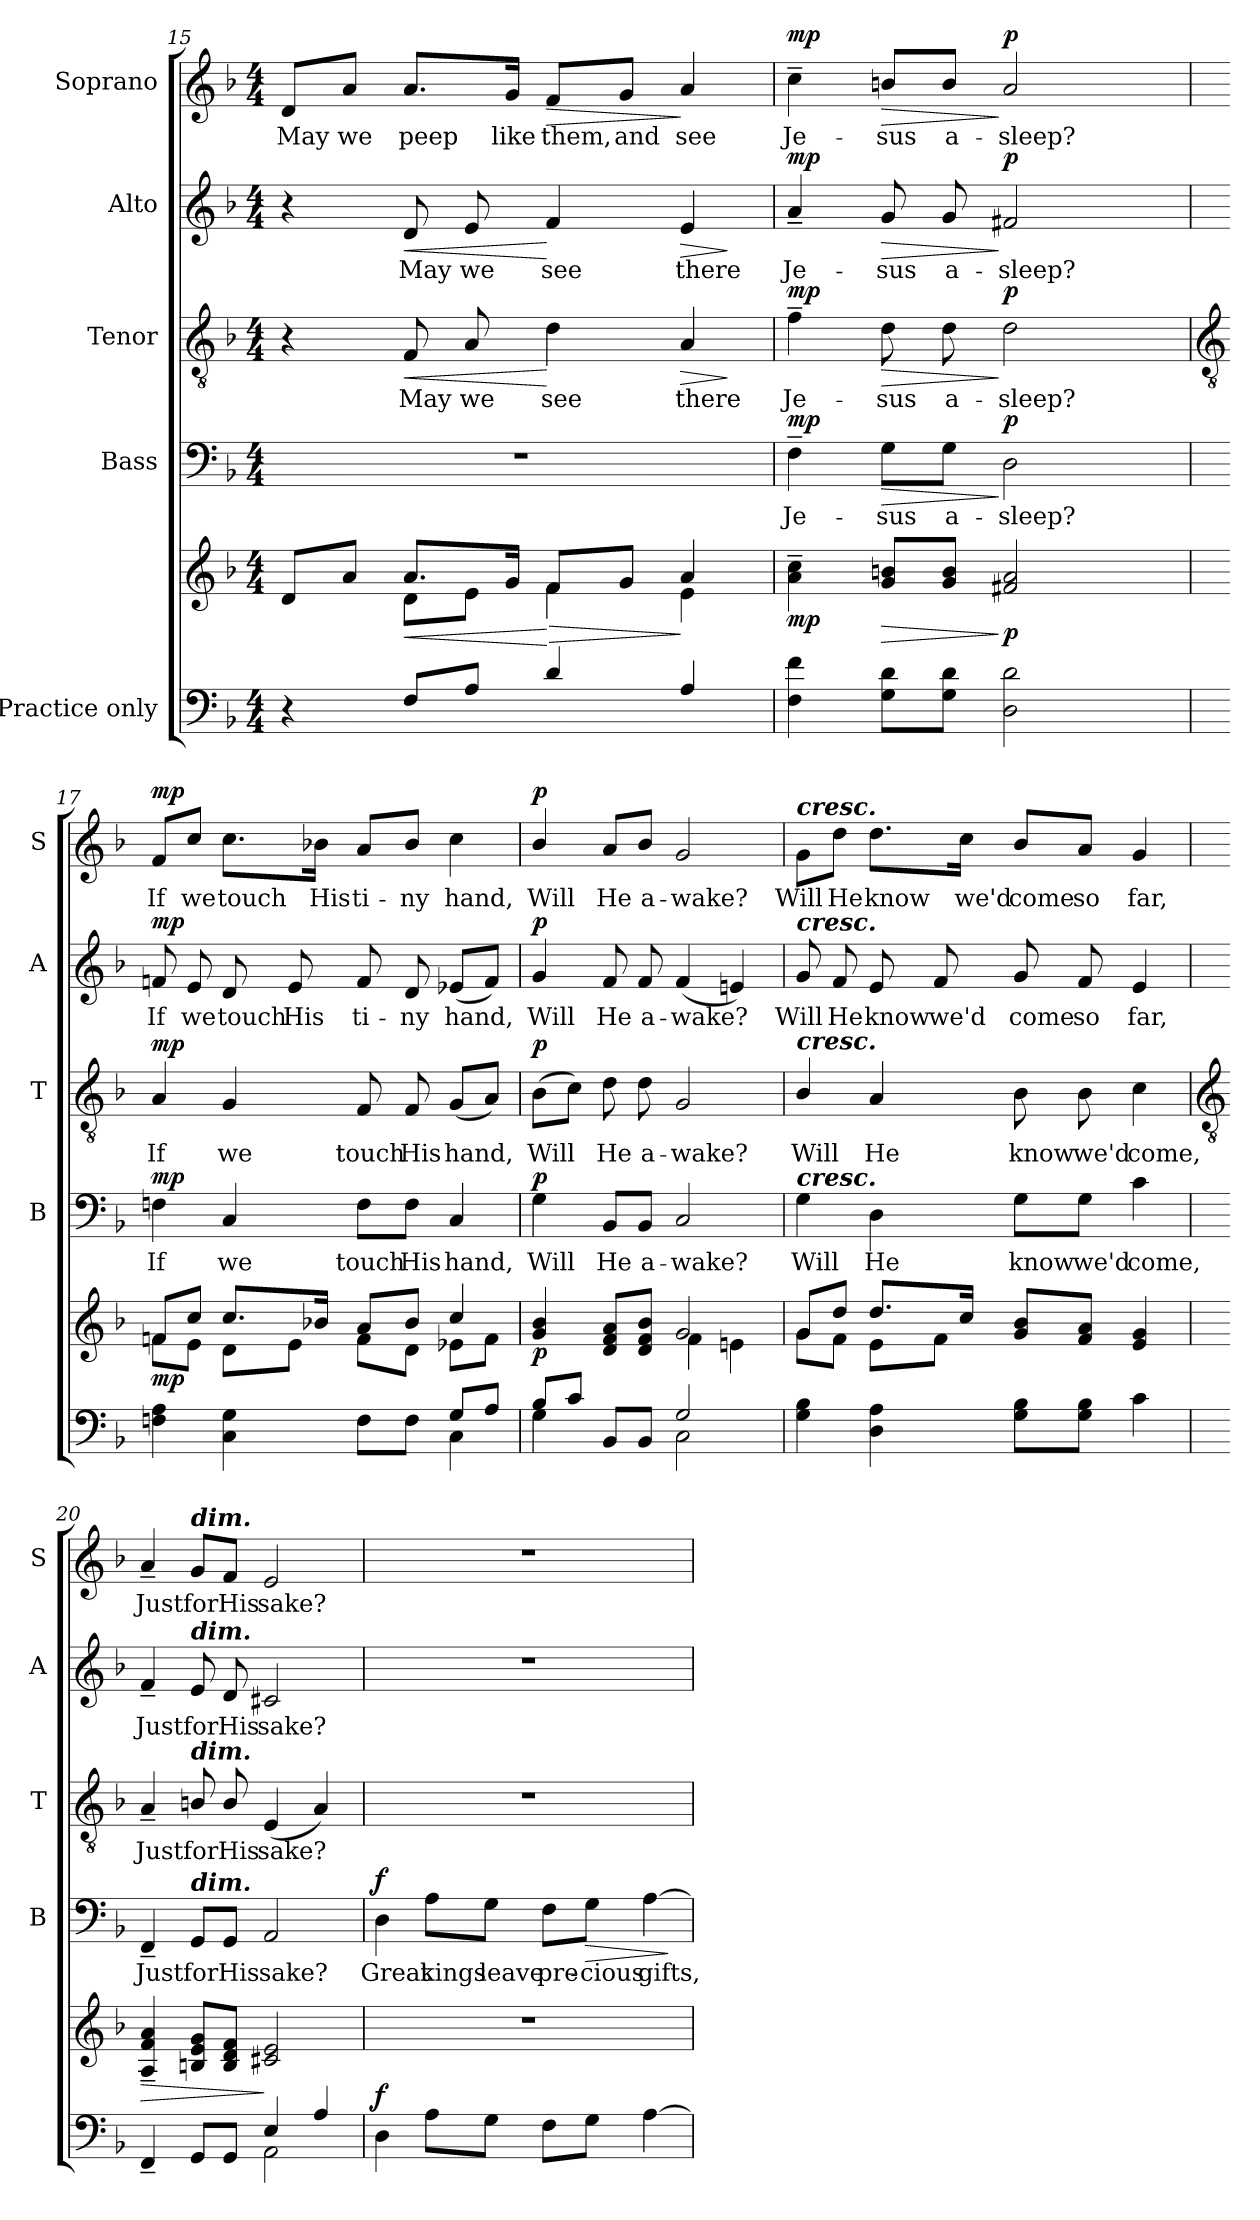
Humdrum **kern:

**kern	**kern	**dynam	**kern	**text	**dynam	**kern	**text	**dynam	**kern	**text	**dynam	**kern	**text	**dynam
*part5	*part5	*part5	*part4	*part4	*part4	*part3	*part3	*part3	*part2	*part2	*part2	*part1	*part1	*part1
*staff6	*staff5	*staff5/6	*staff4	*staff4	*staff4	*staff3	*staff3	*staff3	*staff2	*staff2	*staff2	*staff1	*staff1	*staff1
*I"Practice only	*	*	*I"Bass	*	*	*I"Tenor	*	*	*I"Alto	*	*	*I"Soprano	*	*
*	*	*	*I'B	*	*	*I'T	*	*	*I'A	*	*	*I'S	*	*
*clefF4	*clefG2	*	*clefF4	*	*	*clefGv2	*	*	*clefG2	*	*	*clefG2	*	*
*k[b-]	*k[b-]	*	*k[b-]	*	*	*k[b-]	*	*	*k[b-]	*	*	*k[b-]	*	*
*F:	*F:	*	*F:	*	*	*F:	*	*	*F:	*	*	*F:	*	*
*M4/4	*M4/4	*	*M4/4	*	*	*M4/4	*	*	*M4/4	*	*	*M4/4	*	*
=15	=15	=15	=15	=15	=15	=15	=15	=15	=15	=15	=15	=15	=15	=15
*^	*^	*	*	*	*	*	*	*	*	*	*	*	*	*
!	!	!	!	!	!	!	!	!	!	!	!	!	!	!	!LO:LY:b	!
4r	1ryy	8d/L	4ryy	.	1r	.	.	4r	.	.	4r	.	.	8d/L	May	.
!	!	!	!	!	!	!	!	!	!	!	!	!	!	!	!LO:LY:b	!
.	.	8a/J	.	.	.	.	.	.	.	.	.	.	.	8a/J	we	.
!	!	!	!	!LO:HP:b	!	!	!	!	!LO:LY:b	!LO:HP:b	!	!LO:LY:b	!LO:HP:b	!	!LO:LY:b	!
8F/L	.	8.a/L	8d\L	<	.	.	.	8F/	May	<	8d/	May	<	8.a/L	peep	.
!	!	!	!	!	!	!	!	!	!LO:LY:b	!	!	!LO:LY:b	!	!	!	!
8A/J	.	.	8e\J	.	.	.	.	8A/	we	.	8e/	we	.	.	.	.
!	!	!	!	!	!	!	!	!	!	!	!	!	!	!	!LO:LY:b	!
.	.	16g/J	.	.	.	.	.	.	.	.	.	.	.	16g/Jk	like	.
!	!	!	!	!LO:HP:n=1:b	!	!	!	!	!LO:LY:b	!	!	!LO:LY:b	!	!	!LO:LY:b	!LO:HP:b
4d/	.	8f/L	4f\	[ >	.	.	.	4d\	see	[	4f/	see	[	8f/L	them,	>
!	!	!	!	!	!	!	!	!	!	!	!	!	!	!	!LO:LY:b	!
.	.	8g/J	.	.	.	.	.	.	.	.	.	.	.	8g/J	and	.
!	!	!	!	!	!	!	!	!	!LO:LY:b	!LO:HP:b	!	!LO:LY:b	!LO:HP:b	!	!LO:LY:b	!
4A/	.	4a/	4e\	]	.	.	.	4A/	there	>	4e/	there	>	4a/	see	]
*v	*v	*	*	*	*	*	*	*	*	*	*	*	*	*	*	*
*	*v	*v	*	*	*	*	*	*	*	*	*	*	*	*	*
.	.	.	.	.	.	.	.	]	.	.	]	.	.	.
=16	=16	=16	=16	=16	=16	=16	=16	=16	=16	=16	=16	=16	=16	=16
*^	*^	*	*	*	*	*	*	*	*	*	*	*	*	*
!	!	!	!	!LO:DY:b	!	!LO:LY:b	!LO:DY:b	!	!LO:LY:b	!LO:DY:b	!	!LO:LY:b	!LO:DY:b	!	!LO:LY:b	!LO:DY:b
4F\ 4f\	4ryy	4a\~ 4cc\~	4ryy	mp	4F~\	Je-	mp	4f~\	Je-	mp	4a~/	Je-	mp	4cc~\	Je-	mp
!	!	!	!	!LO:HP:b	!	!LO:LY:b	!LO:HP:b	!	!LO:LY:b	!LO:HP:b	!	!LO:LY:b	!LO:HP:b	!	!LO:LY:b	!LO:HP:b
8G\ 8d\L	4ryy	8g/ 8bn/L	4ryy	>	8G\L	-sus	>	8d\	-sus	>	8g/	-sus	>	8bn/L	-sus	>
!	!	!	!	!	!	!LO:LY:b	!	!	!LO:LY:b	!	!	!LO:LY:b	!	!	!LO:LY:b	!
8G\ 8d\J	.	8g/ 8b/J	.	.	8G\J	a-	.	8d\	a-	.	8g/	a-	.	8b/J	a-	.
!	!	!	!	!LO:DY:n=1:b	!	!LO:LY:b	!LO:DY:n=1:b	!	!LO:LY:b	!LO:DY:n=1:b	!	!LO:LY:b	!LO:DY:n=1:b	!	!LO:LY:b	!LO:DY:n=1:b
2D\ 2d\	4ryy	2f#X/ 2a/	4ryy	] p	2D\	sleep?	] p	2d\	sleep?	] p	2f#X/	sleep?	] p	2a/	sleep?	] p
.	4ryy	.	4ryy	.	.	.	.	.	.	.	.	.	.	.	.	.
!!LO:LB:g=z
=17	=17	=17	=17	=17	=17	=17	=17	=17	=17	=17	=17	=17	=17	=17	=17	=17
*	*	*	*	*	*	*	*	*clefGv2	*	*	*	*	*	*	*	*
!	!	!	!	!LO:DY:b	!	!LO:LY:b	!LO:DY:b	!	!LO:LY:b	!LO:DY:b	!	!LO:LY:b	!LO:DY:b	!	!LO:LY:b	!LO:DY:b
4Fn\ 4A\	4ryy	8fn/L	8f\L	mp	4Fn\	If	mp	4A/	If	mp	8fn/	If	mp	8f/L	If	mp
!	!	!	!	!	!	!	!	!	!	!	!	!LO:LY:b	!	!	!LO:LY:b	!
.	.	8cc/J	8e\J	.	.	.	.	.	.	.	8e/	we	.	8cc/J	we	.
!	!	!	!	!	!	!LO:LY:b	!	!	!LO:LY:b	!	!	!LO:LY:b	!	!	!LO:LY:b	!
4C\ 4G\	4ryy	8.cc/L	8d\L	.	4C/	we	.	4G/	we	.	8d/	touch	.	8.cc\L	touch	.
!	!	!	!	!	!	!	!	!	!	!	!	!LO:LY:b	!	!	!	!
.	.	.	8e\J	.	.	.	.	.	.	.	8e/	His	.	.	.	.
!	!	!	!	!	!	!	!	!	!	!	!	!	!	!	!LO:LY:b	!
.	.	16b-X/J	.	.	.	.	.	.	.	.	.	.	.	16b-X\Jk	His	.
!	!	!	!	!	!	!LO:LY:b	!	!	!LO:LY:b	!	!	!LO:LY:b	!	!	!LO:LY:b	!
8F\L	4ryy	8a/L	8f\L	.	8F\L	touch	.	8F/	touch	.	8f/	ti-	.	8a/L	ti-	.
!	!	!	!	!	!	!LO:LY:b	!	!	!LO:LY:b	!	!	!LO:LY:b	!	!	!LO:LY:b	!
8F\J	.	8b-/J	8d\J	.	8F\J	His	.	8F/	His	.	8d/	-ny	.	8b-/J	-ny	.
!	!	!	!	!	!	!LO:LY:b	!	!	!LO:LY:b	!	!	!LO:LY:b	!	!	!LO:LY:b	!
8G/L	4C\	4cc/	8e-X\L	.	4C/	hand,	.	(<8G/L	hand,	.	(<8e-X/L	hand,	.	4cc\	hand,	.
8A/J	.	.	8f\J	.	.	.	.	8A/J)	.	.	8f/J)	.	.	.	.	.
=18	=18	=18	=18	=18	=18	=18	=18	=18	=18	=18	=18	=18	=18	=18	=18	=18
!	!	!	!	!LO:DY:b	!	!LO:LY:b	!LO:DY:b	!	!LO:LY:b	!LO:DY:b	!	!LO:LY:b	!LO:DY:b	!	!LO:LY:b	!LO:DY:b
8B-/L	4G\	4g/ 4b-/	4ryy	p	4G\	Will	p	(>8B-\L	Will	p	4g/	Will	p	4b-/	Will	p
8c/J	.	.	.	.	.	.	.	8c\J)	.	.	.	.	.	.	.	.
!	!	!	!	!	!	!LO:LY:b	!	!	!LO:LY:b	!	!	!LO:LY:b	!	!	!LO:LY:b	!
8BB-/L	4ryy	8d/ 8f/ 8a/L	8ryy	.	8BB-/L	He	.	8d\	He	.	8f/	He	.	8a/L	He	.
!	!	!	!	!	!	!LO:LY:b	!	!	!LO:LY:b	!	!	!LO:LY:b	!	!	!LO:LY:b	!
8BB-/J	.	8d/ 8f/ 8b-/J	8ryy	.	8BB-/J	a-	.	8d\	a-	.	8f/	a-	.	8b-/J	a-	.
!	!	!	!	!	!	!LO:LY:b	!	!	!LO:LY:b	!	!	!LO:LY:b	!	!	!LO:LY:b	!
2G/	2C\	2g/	4f\	.	2C/	-wake?	.	2G/	-wake?	.	(<4f/	-wake?	.	2g/	-wake?	.
.	.	.	4en\	.	.	.	.	.	.	.	4en/)	.	.	.	.	.
=19	=19	=19	=19	=19	=19	=19	=19	=19	=19	=19	=19	=19	=19	=19	=19	=19
!	!	!	!	!	!	!	!	!	!	!	!	!	!	!LO:TX:a:Bi:t=cresc.	!	!
!	!	!	!	!	!	!	!	!	!	!	!LO:TX:a:Bi:t=cresc.	!	!	!	!	!
!	!	!	!	!	!	!	!	!LO:TX:a:Bi:t=cresc.	!	!	!	!	!	!	!	!
!	!	!	!	!	!LO:TX:a:Bi:t=cresc.	!	!	!	!	!	!	!	!	!	!	!
!	!	!	!	!	!	!LO:LY:b	!	!	!LO:LY:b	!	!	!LO:LY:b	!	!	!LO:LY:b	!
4G\ 4B-\	4ryy	8g/L	8g\L	.	4G\	Will	.	4B-/	Will	.	8g/	Will	.	8g\L	Will	.
!	!	!	!	!	!	!	!	!	!	!	!	!LO:LY:b	!	!	!LO:LY:b	!
.	.	8dd/J	8f\J	.	.	.	.	.	.	.	8f/	He	.	8dd\J	He	.
!	!	!	!	!	!	!LO:LY:b	!	!	!LO:LY:b	!	!	!LO:LY:b	!	!	!LO:LY:b	!
4D\ 4A\	4ryy	8.dd/L	8e\L	.	4D\	He	.	4A/	He	.	8e/	know	.	8.dd\L	know	.
!	!	!	!	!	!	!	!	!	!	!	!	!LO:LY:b	!	!	!	!
.	.	.	8f\J	.	.	.	.	.	.	.	8f/	we'd	.	.	.	.
!	!	!	!	!	!	!	!	!	!	!	!	!	!	!	!LO:LY:b	!
.	.	16cc/J	.	.	.	.	.	.	.	.	.	.	.	16cc\Jk	we'd	.
!	!	!	!	!	!	!LO:LY:b	!	!	!LO:LY:b	!	!	!LO:LY:b	!	!	!LO:LY:b	!
8G\ 8B-\L	4ryy	8g/ 8b-/L	4ryy	.	8G\L	know	.	8B-\	know	.	8g/	come	.	8b-/L	come	.
!	!	!	!	!	!	!LO:LY:b	!	!	!LO:LY:b	!	!	!LO:LY:b	!	!	!LO:LY:b	!
8G\ 8B-\J	.	8f/ 8a/J	.	.	8G\J	we'd	.	8B-\	we'd	.	8f/	so	.	8a/J	so	.
!	!	!	!	!	!	!LO:LY:b	!	!	!LO:LY:b	!	!	!LO:LY:b	!	!	!LO:LY:b	!
4c\	4ryy	4e/ 4g/	4ryy	.	4c\	come,	.	4c\	come,	.	4e/	far,	.	4g/	far,	.
*	*	*v	*v	*	*	*	*	*	*	*	*	*	*	*	*	*
!!LO:LB:g=z
=20	=20	=20	=20	=20	=20	=20	=20	=20	=20	=20	=20	=20	=20	=20	=20
*	*	*	*	*	*	*	*clefGv2	*	*	*	*	*	*	*	*
*	*	*^	*	*	*	*	*	*	*	*	*	*	*	*	*
!	!	!	!	!LO:HP:b	!	!LO:LY:b	!	!	!LO:LY:b	!	!	!LO:LY:b	!	!	!LO:LY:b	!
*	*	*v	*v	*	*	*	*	*	*	*	*	*	*	*	*	*
4FF~/	2ryy	4A/~ 4f/~ 4a/~	>	4FF~/	Just	.	4A~/	Just	.	4f~/	Just	.	4a~/	Just	.
!	!	!	!	!	!	!	!	!	!	!	!	!	!LO:TX:a:Bi:t=dim.	!	!
!	!	!	!	!	!	!	!	!	!	!LO:TX:a:Bi:t=dim.	!	!	!	!	!
!	!	!	!	!	!	!	!LO:TX:a:Bi:t=dim.	!	!	!	!	!	!	!	!
!	!	!	!	!LO:TX:a:Bi:t=dim.	!	!	!	!	!	!	!	!	!	!	!
!	!	!	!	!	!LO:LY:b	!	!	!LO:LY:b	!	!	!LO:LY:b	!	!	!LO:LY:b	!
8GG/L	.	8Bn/ 8e/ 8g/L	.	8GG/L	for	.	8Bn/	for	.	8e/	for	.	8g/L	for	.
!	!	!	!	!	!LO:LY:b	!	!	!LO:LY:b	!	!	!LO:LY:b	!	!	!LO:LY:b	!
8GG/J	.	8B/ 8d/ 8f/J	.	8GG/J	His	.	8B/	His	.	8d/	His	.	8f/J	His	.
!	!	!	!	!	!LO:LY:b	!	!	!LO:LY:b	!	!	!LO:LY:b	!	!	!LO:LY:b	!
4E/	2AA\	2c#X/ 2e/	]	2AA/	sake?	.	(<4E/	sake?	.	2c#X/	sake?	.	2e/	sake?	.
4A/	.	.	.	.	.	.	4A/)	.	.	.	.	.	.	.	.
=21	=21	=21	=21	=21	=21	=21	=21	=21	=21	=21	=21	=21	=21	=21	=21
!	!	!	!LO:DY:a=2	!	!LO:LY:b	!LO:DY:b	!	!	!	!	!	!	!	!	!
4D\	4ryy	1r	f	4D\	Great	f	1r	.	.	1r	.	.	1r	.	.
!	!	!	!	!	!LO:LY:b	!	!	!	!	!	!	!	!	!	!
8A\L	4ryy	.	.	8A\L	kings	.	.	.	.	.	.	.	.	.	.
!	!	!	!	!	!LO:LY:b	!	!	!	!	!	!	!	!	!	!
8G\J	.	.	.	8G\J	leave	.	.	.	.	.	.	.	.	.	.
!	!	!	!	!	!LO:LY:b	!	!	!	!	!	!	!	!	!	!
8F\L	4ryy	.	.	8F\L	pre-	.	.	.	.	.	.	.	.	.	.
!	!	!	!	!	!LO:LY:b	!LO:HP:b	!	!	!	!	!	!	!	!	!
8G\J	.	.	.	8G\J	-cious	>	.	.	.	.	.	.	.	.	.
!	!	!	!	!	!LO:LY:b	!	!	!	!	!	!	!	!	!	!
[4A\	4ryy	.	.	[4A\	gifts,	.	.	.	.	.	.	.	.	.	.
*v	*v	*	*	*	*	*	*	*	*	*	*	*	*	*	*
.	.	.	.	.	]	.	.	.	.	.	.	.	.	.
=	=	=	=	=	=	=	=	=	=	=	=	=	=	=
*-	*-	*-	*-	*-	*-	*-	*-	*-	*-	*-	*-	*-	*-	*-
